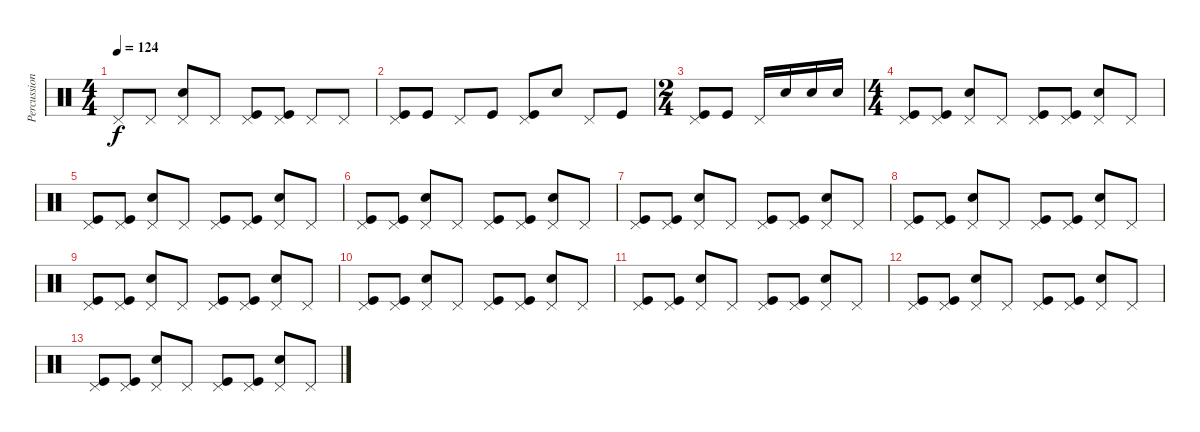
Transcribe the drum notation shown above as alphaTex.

\track ("Percussion" "Percussion") {instrument percussion}
\staff {score}
\articulation defaults
\ts (4 4)
\tempo 124
\clef neutral
\ks c "Pedal Hi-Hat (hit)".8{dy f} "Pedal Hi-Hat (hit)".8
("Pedal Hi-Hat (hit)" "Snare (hit) 2").8 "Pedal Hi-Hat (hit)".8 ("Pedal Hi-Hat (hit)" "Kick (hit)").8 ("Pedal Hi-Hat (hit)" "Kick (hit)").8 "Pedal Hi-Hat (hit)".8 "Pedal Hi-Hat (hit)".8 |
("Pedal Hi-Hat (hit)" "Kick (hit)").8 "Kick (hit)".8 "Pedal Hi-Hat (hit)".8 "Kick (hit)".8 ("Pedal Hi-Hat (hit)" "Kick (hit)").8 "Snare (hit) 2".8 "Pedal Hi-Hat (hit)".8 "Kick (hit)".8 |
\ts (2 4)
("Pedal Hi-Hat (hit)" "Kick (hit)").8 "Kick (hit)".8 "Pedal Hi-Hat (hit)".16 "Snare (hit) 2".16 "Snare (hit) 2".16 "Snare (hit) 2".16 |
\ts (4 4)
("Pedal Hi-Hat (hit)" "Kick (hit)").8 ("Pedal Hi-Hat (hit)" "Kick (hit)").8 ("Pedal Hi-Hat (hit)" "Snare (hit) 2").8 "Pedal Hi-Hat (hit)".8 ("Pedal Hi-Hat (hit)" "Kick (hit)").8 ("Pedal Hi-Hat (hit)" "Kick (hit)").8 ("Pedal Hi-Hat (hit)" "Snare (hit) 2").8 "Pedal Hi-Hat (hit)".8 |
("Pedal Hi-Hat (hit)" "Kick (hit)").8 ("Pedal Hi-Hat (hit)" "Kick (hit)").8 ("Pedal Hi-Hat (hit)" "Snare (hit) 2").8 "Pedal Hi-Hat (hit)".8 ("Pedal Hi-Hat (hit)" "Kick (hit)").8 ("Pedal Hi-Hat (hit)" "Kick (hit)").8 ("Pedal Hi-Hat (hit)" "Snare (hit) 2").8 "Pedal Hi-Hat (hit)".8 |
("Pedal Hi-Hat (hit)" "Kick (hit)").8 ("Pedal Hi-Hat (hit)" "Kick (hit)").8 ("Pedal Hi-Hat (hit)" "Snare (hit) 2").8 "Pedal Hi-Hat (hit)".8 ("Pedal Hi-Hat (hit)" "Kick (hit)").8 ("Pedal Hi-Hat (hit)" "Kick (hit)").8 ("Pedal Hi-Hat (hit)" "Snare (hit) 2").8 "Pedal Hi-Hat (hit)".8 |
("Pedal Hi-Hat (hit)" "Kick (hit)").8 ("Pedal Hi-Hat (hit)" "Kick (hit)").8 ("Pedal Hi-Hat (hit)" "Snare (hit) 2").8 "Pedal Hi-Hat (hit)".8 ("Pedal Hi-Hat (hit)" "Kick (hit)").8 ("Pedal Hi-Hat (hit)" "Kick (hit)").8 ("Pedal Hi-Hat (hit)" "Snare (hit) 2").8 "Pedal Hi-Hat (hit)".8 |
("Pedal Hi-Hat (hit)" "Kick (hit)").8 ("Pedal Hi-Hat (hit)" "Kick (hit)").8 ("Pedal Hi-Hat (hit)" "Snare (hit) 2").8 "Pedal Hi-Hat (hit)".8 ("Pedal Hi-Hat (hit)" "Kick (hit)").8 ("Pedal Hi-Hat (hit)" "Kick (hit)").8 ("Pedal Hi-Hat (hit)" "Snare (hit) 2").8 "Pedal Hi-Hat (hit)".8 |
("Pedal Hi-Hat (hit)" "Kick (hit)").8 ("Pedal Hi-Hat (hit)" "Kick (hit)").8 ("Pedal Hi-Hat (hit)" "Snare (hit) 2").8 "Pedal Hi-Hat (hit)".8 ("Pedal Hi-Hat (hit)" "Kick (hit)").8 ("Pedal Hi-Hat (hit)" "Kick (hit)").8 ("Pedal Hi-Hat (hit)" "Snare (hit) 2").8 "Pedal Hi-Hat (hit)".8 |
("Pedal Hi-Hat (hit)" "Kick (hit)").8 ("Pedal Hi-Hat (hit)" "Kick (hit)").8 ("Pedal Hi-Hat (hit)" "Snare (hit) 2").8 "Pedal Hi-Hat (hit)".8 ("Pedal Hi-Hat (hit)" "Kick (hit)").8 ("Pedal Hi-Hat (hit)" "Kick (hit)").8 ("Pedal Hi-Hat (hit)" "Snare (hit) 2").8 "Pedal Hi-Hat (hit)".8 |
("Pedal Hi-Hat (hit)" "Kick (hit)").8 ("Pedal Hi-Hat (hit)" "Kick (hit)").8 ("Pedal Hi-Hat (hit)" "Snare (hit) 2").8 "Pedal Hi-Hat (hit)".8 ("Pedal Hi-Hat (hit)" "Kick (hit)").8 ("Pedal Hi-Hat (hit)" "Kick (hit)").8 ("Pedal Hi-Hat (hit)" "Snare (hit) 2").8 "Pedal Hi-Hat (hit)".8 |
("Pedal Hi-Hat (hit)" "Kick (hit)").8 ("Pedal Hi-Hat (hit)" "Kick (hit)").8 ("Pedal Hi-Hat (hit)" "Snare (hit) 2").8 "Pedal Hi-Hat (hit)".8 ("Pedal Hi-Hat (hit)" "Kick (hit)").8 ("Pedal Hi-Hat (hit)" "Kick (hit)").8 ("Pedal Hi-Hat (hit)" "Snare (hit) 2").8 "Pedal Hi-Hat (hit)".8 |
("Pedal Hi-Hat (hit)" "Kick (hit)").8 ("Pedal Hi-Hat (hit)" "Kick (hit)").8 ("Pedal Hi-Hat (hit)" "Snare (hit) 2").8 "Pedal Hi-Hat (hit)".8 ("Pedal Hi-Hat (hit)" "Kick (hit)").8 ("Pedal Hi-Hat (hit)" "Kick (hit)").8 ("Pedal Hi-Hat (hit)" "Snare (hit) 2").8 "Pedal Hi-Hat (hit)".8
